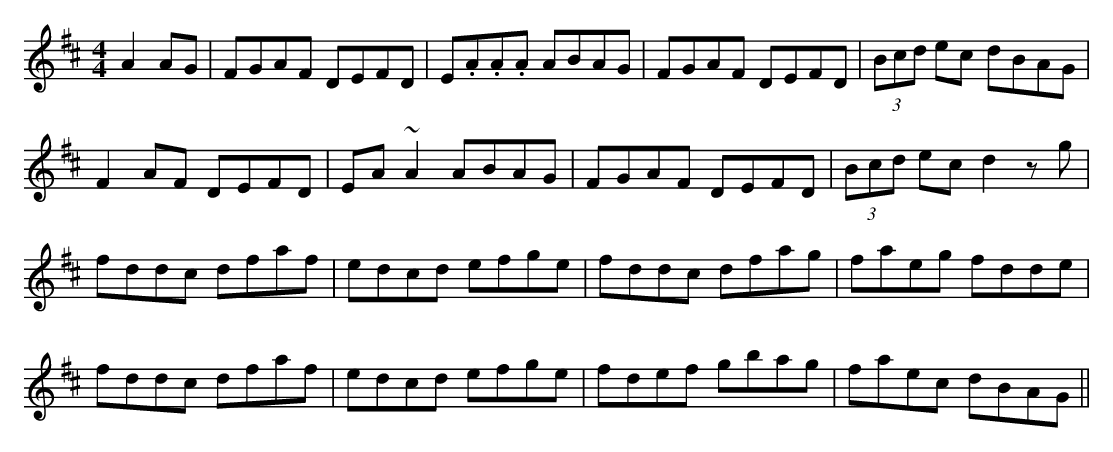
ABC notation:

X:1
M:4/4
K:D
A2AG|FGAF DEFD|E.A.A.A ABAG|FGAF DEFD|(3Bcd ec dBAG|
F2 AF DEFD|EA~A2 ABAG|FGAF DEFD|(3Bcd ec d2 zg|
fddc dfaf|edcd efge|fddc dfag|faeg fdde|
fddc dfaf|edcd efge|fdef gbag|faec dBAG||
